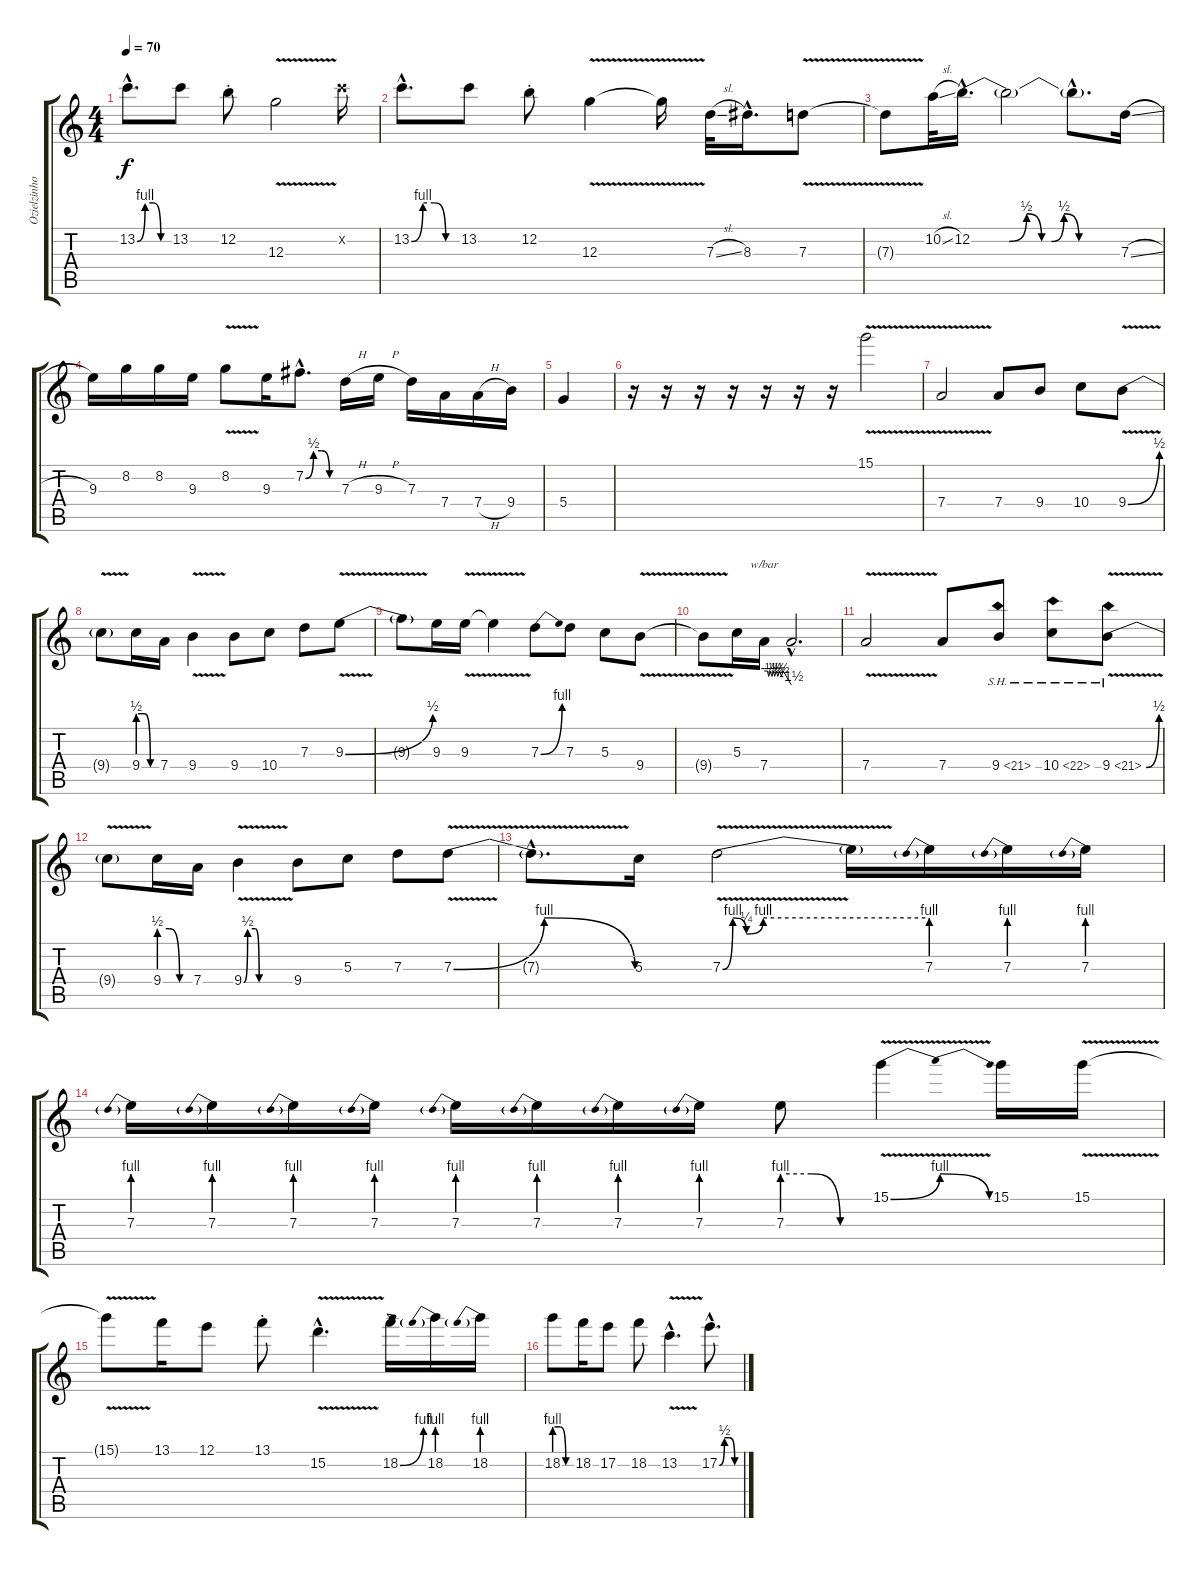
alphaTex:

\track ("Ozielzinho" "Ozielzinho") {instrument overdrivenguitar}
\staff {score tabs}
\tuning (E4 B3 G3 D3 A2 E2) {hide}
\ts (4 4)
\tempo 70
\clef g2
\ks c
13.2{be (custom 0 0 15 4 30 4 45 0 60 0) hac}.8{d dy f} 13.2.8 12.2{st}.8 12.3{v}.2 13.2{x}.16 |
13.2{be (custom 0 0 15 4 30 4 45 0 60 0) hac}.8{d} 13.2.8 12.2{st}.8 12.3{v}.4 12.3{t}.16 7.3{sl}.32 8.3{hac}.16{d} 7.3{v}.8 |
7.3{t}.8 10.2{sl}.32 12.2{be (custom 0 0 15 0 22 2 28 0 32 0 37 2 43 0 60 0) hac}.16{d} 12.2{t}.2 12.2{hac t}.8{d} 7.3{sl}.16 |
9.3.16 8.2.16 8.2.16 9.3.16 8.2{v}.8 9.3.16 7.2{be (custom 0 0 15 2 30 2 45 0 60 0) hac}.8{d} 7.3{h}.16 9.3{h}.16 7.3.16 7.4.16 7.4{h}.16 9.4.16 |
5.4.4 |
r.16 r.16 r.16 r.16 r.16 r.16 r.16 15.1{v}.2 |
7.4{v}.2 7.4.8 9.4.8 10.4.8 9.4{be (bend 0 0 60 2) v}.8 |
9.4{t}.8 9.4{be (custom 0 2 20 2 40 0 60 0)}.16 7.4.16 9.4{v}.4 9.4.8 10.4.8 7.3.8 9.3{be (bend 0 0 60 2) v}.8 |
9.3{t}.8 9.3.16 9.3{v}.16 9.3{t}.4 7.3{be (bend 0 0 60 4)}.8 7.3.8 5.3.8 9.4{v}.8 |
9.4{t}.8 5.3.16 7.4.16{tbe (custom default 0 0 7 0 10 -2 13 0 17 -2 20 0 23 -2 27 0 30 -2 34 0 38 -2 42 0 60 -6)} 7.4{hac t}.2{d} |
7.4{v}.2 7.4.8 9.4{sh 12}.8 10.4{sh 12}.8 9.4{be (bend 0 0 60 2) sh 12 v}.8 |
9.4{t}.8 9.4{be (custom 0 2 20 2 40 0 60 0)}.16 7.4.16 9.4{be (custom 0 0 5 2 15 2 20 0 60 0) v}.4 9.4.8 5.3.8 7.3.8 7.3{be (bendrelease 0 0 15 4 45 4 60 0) v}.8 |
7.3{hac t}.8{d} 5.3.16 7.3{be (custom 0 0 3 4 7 1 12 4 60 4) v}.2 7.3{t}.16 7.3{be (prebend 0 4 60 4)}.16 7.3{be (prebend 0 4 60 4)}.16 7.3{be (prebend 0 4 60 4)}.16 |
7.3{be (prebend 0 4 60 4)}.16 7.3{be (prebend 0 4 60 4)}.16 7.3{be (prebend 0 4 60 4)}.16 7.3{be (prebend 0 4 60 4)}.16 7.3{be (prebend 0 4 60 4)}.16 7.3{be (prebend 0 4 60 4)}.16 7.3{be (prebend 0 4 60 4)}.16 7.3{be (prebend 0 4 60 4)}.16 7.3{be (custom 0 4 20 4 40 0 60 0)}.8 15.1{be (bendrelease 0 0 15 4 45 4 60 0) v}.4 15.1.16 15.1{v}.16 |
15.1{t}.8 13.1.16 12.1.8 13.1{st}.8 15.2{v hac}.4{d} 18.2{be (bend 0 0 60 4)}.16 18.2{be (prebend 0 4 60 4)}.16 18.2{be (prebend 0 4 60 4)}.16 |
18.2{be (custom 0 4 20 4 40 0 60 0)}.8 18.2.16 17.2.8 18.2.8 13.2{v hac}.4{d} 17.2{be (custom 0 0 15 2 30 2 45 0 60 0) hac}.8{d}
